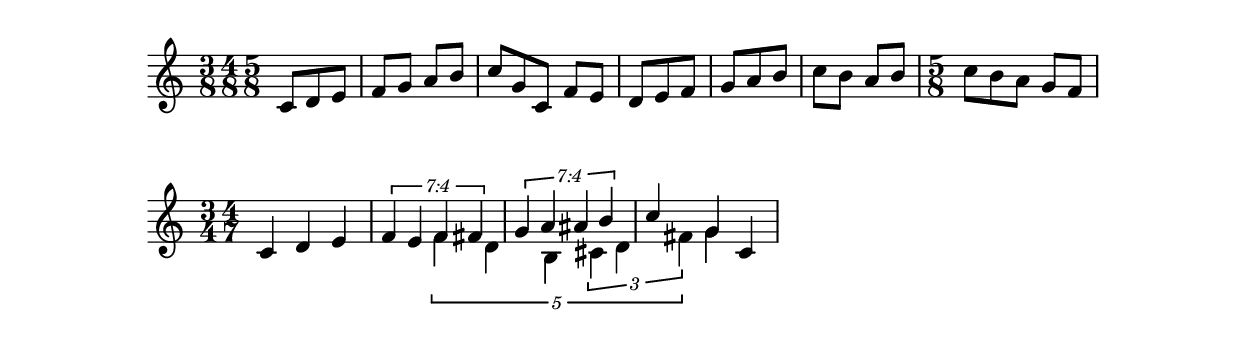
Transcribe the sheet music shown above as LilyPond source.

\version "2.18.2"

alternatingTimeSignatures =
#(define-music-function (parser location timesigs)(list?)
   (_i "Print alternating time signatures. The argument is a Scheme list
of lists. Each list describes one fraction to be printed.
When the function has executed the first of the given time signatures
will be the effective @code{\\time}, while the following are simply graphical.
When using it you will want to use @code{\\omit Score.TimeSignature}
before the next use of @code{\\time}. Please note that this does not
perform any checks regarding the used time signatures, so you're
responsible yourself to write consistent music. To return to normal
use of time signatures use @code{\\undo \\omit Score.TimeSignature}.")
   (let ((firstsig (cons
                    (caar timesigs)
                    (cadar timesigs))))
     #{ \once\override Staff.TimeSignature.stencil =
        #(lambda (grob)
           (grob-interpret-markup grob
             #{ \markup \override #'(baseline-skip . 0)
                \number
                #(map (lambda (x) #{ \markup \center-column #(map number->string x) #})
                   timesigs)
             #}))
        \time #firstsig #}))


\relative c' {
  \alternatingTimeSignatures #'((3 8) (4 8) (5 8))
  c8 d e
  \omit Score.TimeSignature
  \time 4/8
  f g a b
  \time 5/8
  c g c, f e
  \time 3/8
  d e f
  g a b
  \time 4/8
  c b a b
  \undo \omit Score.TimeSignature
  \time 5/8
  c b a g f

}

\relative c' {
  \override TupletNumber.text = #tuplet-number::calc-fraction-text
  \alternatingTimeSignatures #'((3 4) (4 7))
  c4 d e
  \omit Score.TimeSignature
  \time 4/7
  <<
    {
      \tupletSpan 4*16/7
      \tuplet 7/4 {
        \voiceOne
        f e f fis
        g a ais b
      }
      \time 3/4
      c4 g
    }
    \new Voice {
      \voiceTwo
      \scaleDurations 4/7 { s2 }
      % the lower music is actually shorter than the upper,
      % but I think the notation should be simplified here.
      % We use \scaleDurations for this, with a little math.
      % The upper voice spans 6/7 + 1/4 = 31/28
      % the lower voice 4/4, so the relation is 31/28
      \tuplet 5/4 {
        \scaleDurations 31/28 {
          f4 d b \tuplet 3/2 { cis d fis }
        }
      }
      g

    }
  >>
  
   c,
}